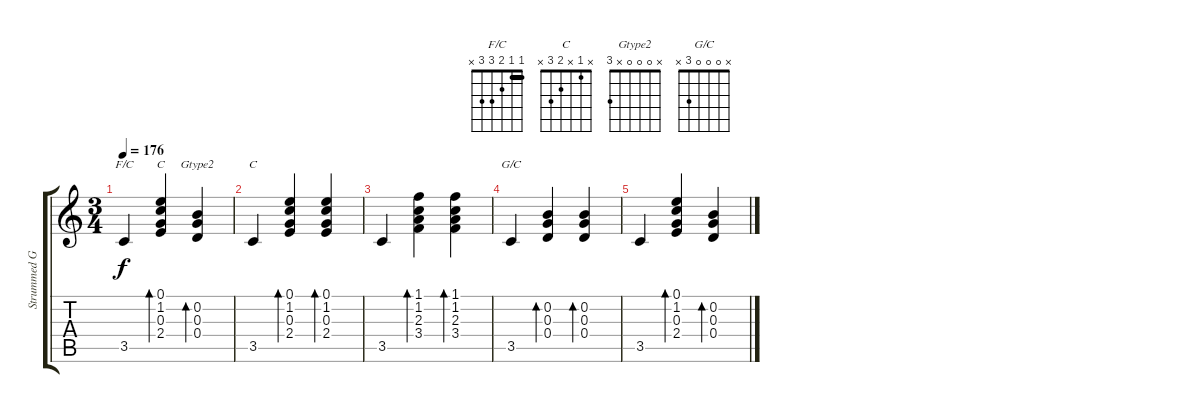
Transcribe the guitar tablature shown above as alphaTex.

\track ("Strummed Guitar" "Strummed G") {instrument acousticguitarsteel}
\staff {score tabs}
\tuning (E4 B3 G3 D3 A2 E2) {hide}
\chord ("F/C" 1 1 2 3 3 x) {barre 1}
\chord ("C" x x x x x x)
\chord ("Gtype2" x 0 0 0 x 3)
\chord ("C" x 1 x 2 3 x)
\chord ("G/C" x 0 0 0 3 x)
\ts (3 4)
\tempo 176
\clef g2
\ks c
3.5.4{ch "F/C" dy f} (0.1 1.2 0.3 2.4).4{bd 60 ch "C"} (0.2 0.3 0.4).4{bd 60 ch "Gtype2"} |
3.5.4{ch "C"} (0.1 1.2 0.3 2.4).4{bd 60} (0.1 1.2 0.3 2.4).4{bd 60} |
3.5.4 (1.1 1.2 2.3 3.4).4{bd 60} (1.1 1.2 2.3 3.4).4{bd 60} |
3.5.4{ch "G/C"} (0.2 0.3 0.4).4{bd 60} (0.2 0.3 0.4).4{bd 60} |
3.5.4 (0.1 1.2 0.3 2.4).4{bd 60} (0.2 0.3 0.4).4{bd 60}
